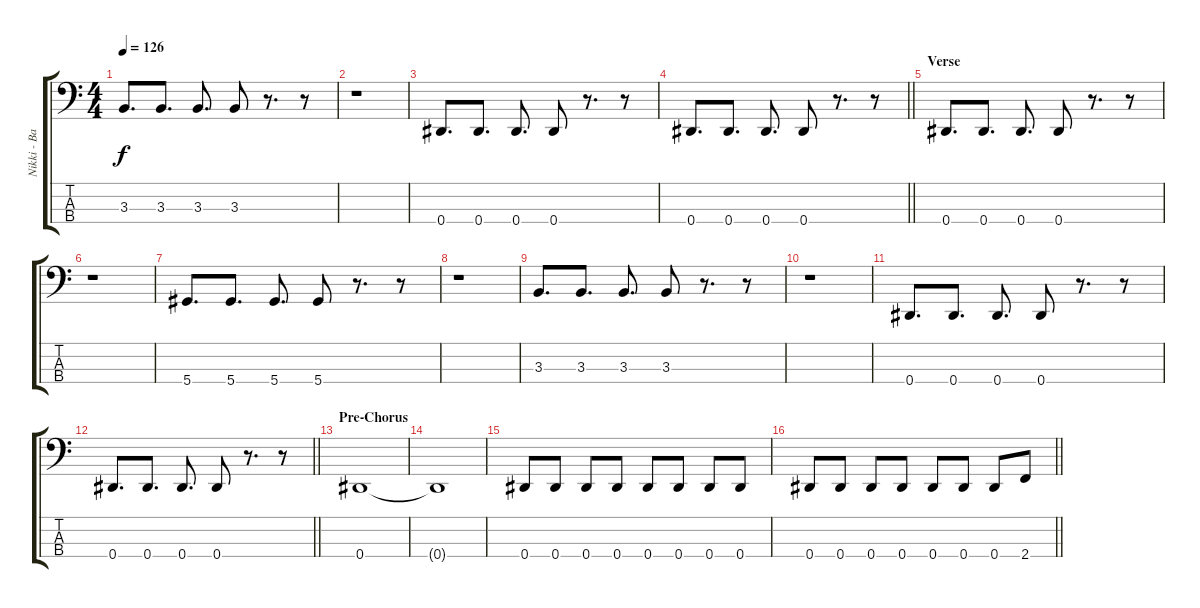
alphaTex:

\track ("Nikki - Bass" "Nikki - Ba") {instrument electricbasspick}
\staff {score tabs}
\tuning (Gb2 Db2 Ab1 Eb1) {hide}
\ts (4 4)
\tempo 126
\clef f4
\ks c
3.3.8{d dy f} 3.3.8{d} 3.3.8{d} 3.3.8 r.8{d} r.8 |
r.1 |
0.4.8{d} 0.4.8{d} 0.4.8{d} 0.4.8 r.8{d} r.8 |
\barLineRight lightlight
0.4.8{d} 0.4.8{d} 0.4.8{d} 0.4.8 r.8{d} r.8 |
\section ("" "Verse")
0.4.8{d} 0.4.8{d} 0.4.8{d} 0.4.8 r.8{d} r.8 |
r.1 |
5.4.8{d} 5.4.8{d} 5.4.8{d} 5.4.8 r.8{d} r.8 |
r.1 |
3.3.8{d} 3.3.8{d} 3.3.8{d} 3.3.8 r.8{d} r.8 |
r.1 |
0.4.8{d} 0.4.8{d} 0.4.8{d} 0.4.8 r.8{d} r.8 |
\barLineRight lightlight
0.4.8{d} 0.4.8{d} 0.4.8{d} 0.4.8 r.8{d} r.8 |
\section ("" "Pre-Chorus")
0.4.1 |
0.4{t}.1 |
0.4.8 0.4.8 0.4.8 0.4.8 0.4.8 0.4.8 0.4.8 0.4.8 |
\barLineRight lightlight
0.4.8 0.4.8 0.4.8 0.4.8 0.4.8 0.4.8 0.4.8 2.4.8
